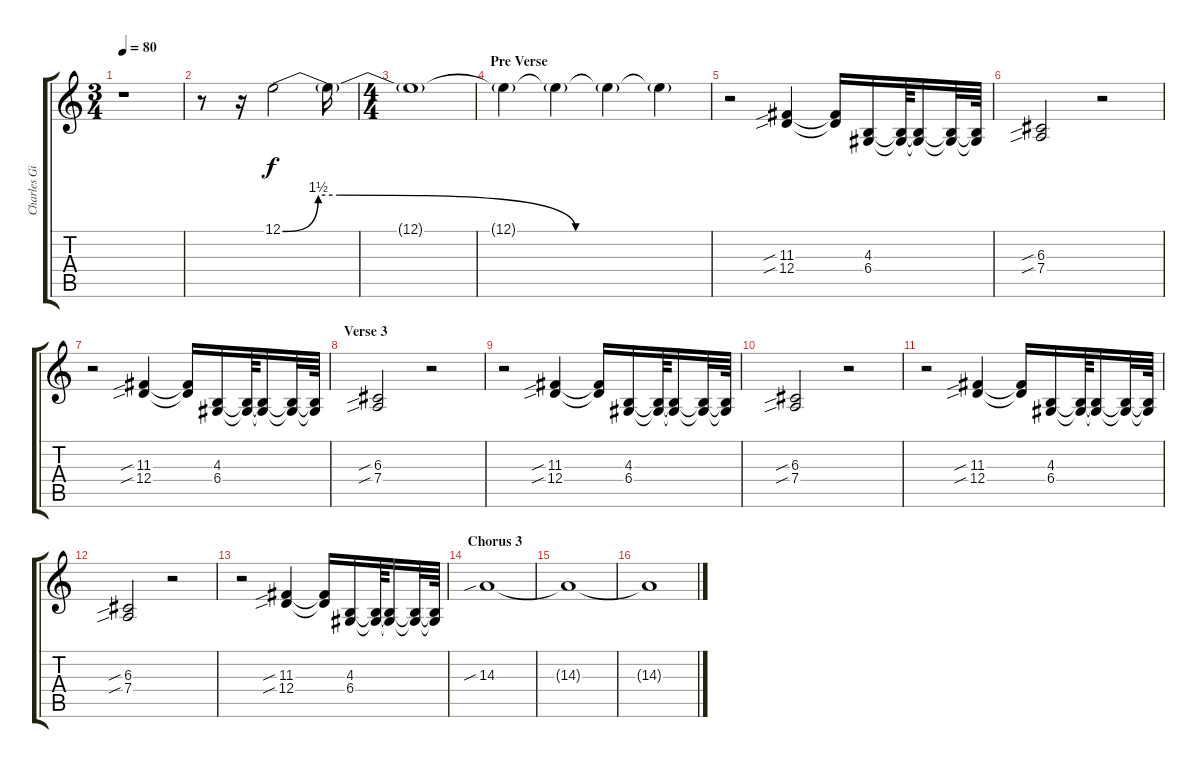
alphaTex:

\track ("Charles Gilligham (Keyboard/Synth)" "Charles Gi") {instrument pad6metallic}
\staff {score tabs}
\tuning (E4 B3 G3 D3 A2 E2) {hide}
\ts (3 4)
\tempo 80
\clef g2
\ks c
r.1{dy f} |
r.8 r.16 12.1{be (custom 0 0 5 6 8 6 41 0 60 0)}.2{volume 12 instrument lead2sawtooth} 12.1{t}.16 |
\ts (4 4)
12.1{t}.1 |
\section ("" "Pre Verse")
12.1{t}.4{volume 10} 12.1{t}.4{volume 8} 12.1{t}.4{volume 6} 12.1{t}.4{volume 3} |
r.2{volume 15 instrument pad6metallic} (11.3{sib} 12.4{sib}).4 (11.3{t} 12.4{t}).16 (4.3 6.4).16 (4.3{t} 6.4{t}).64 (4.3{t} 6.4{t}).16 (4.3{t} 6.4{t}).32 (4.3{t} 6.4{t}).64 |
(6.3{sib} 7.4{sib}).2 r.2 |
r.2 (11.3{sib} 12.4{sib}).4 (11.3{t} 12.4{t}).16 (4.3 6.4).16 (4.3{t} 6.4{t}).64 (4.3{t} 6.4{t}).16 (4.3{t} 6.4{t}).32 (4.3{t} 6.4{t}).64 |
\section ("" "Verse 3")
(6.3{sib} 7.4{sib}).2 r.2 |
r.2 (11.3{sib} 12.4{sib}).4 (11.3{t} 12.4{t}).16 (4.3 6.4).16 (4.3{t} 6.4{t}).64 (4.3{t} 6.4{t}).16 (4.3{t} 6.4{t}).32 (4.3{t} 6.4{t}).64 |
(6.3{sib} 7.4{sib}).2 r.2 |
r.2 (11.3{sib} 12.4{sib}).4 (11.3{t} 12.4{t}).16 (4.3 6.4).16 (4.3{t} 6.4{t}).64 (4.3{t} 6.4{t}).16 (4.3{t} 6.4{t}).32 (4.3{t} 6.4{t}).64 |
(6.3{sib} 7.4{sib}).2 r.2 |
r.2 (11.3{sib} 12.4{sib}).4 (11.3{t} 12.4{t}).16 (4.3 6.4).16 (4.3{t} 6.4{t}).64 (4.3{t} 6.4{t}).16 (4.3{t} 6.4{t}).32 (4.3{t} 6.4{t}).64 |
\section ("" "Chorus 3")
14.3{sib}.1 |
14.3{t}.1 |
14.3{t}.1
